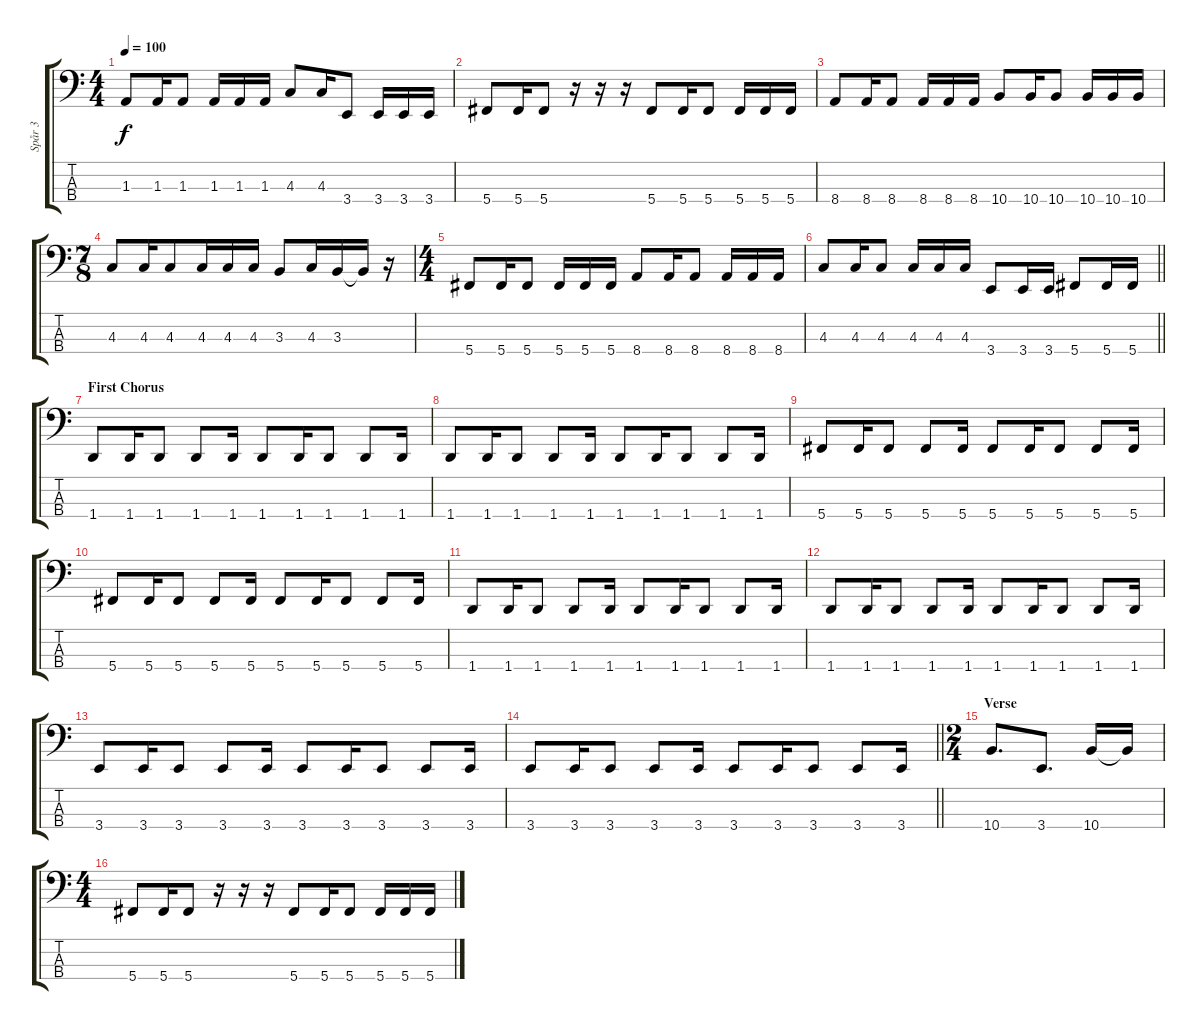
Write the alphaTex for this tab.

\track ("Spår 3" "Spår 3") {instrument electricbasspick}
\staff {score tabs}
\tuning (Gb2 Db2 Ab1 Db1) {hide}
\ts (4 4)
\tempo 100
\clef f4
\ks c
1.3.8{dy f} 1.3.16 1.3.8 1.3.16 1.3.16 1.3.16 4.3.8 4.3.16 3.4.8 3.4.16 3.4.16 3.4.16 |
5.4.8 5.4.16 5.4.8 r.16 r.16 r.16 5.4.8 5.4.16 5.4.8 5.4.16 5.4.16 5.4.16 |
8.4.8 8.4.16 8.4.8 8.4.16 8.4.16 8.4.16 10.4.8 10.4.16 10.4.8 10.4.16 10.4.16 10.4.16 |
\ts (7 8)
4.3.8 4.3.16 4.3.8 4.3.16 4.3.16 4.3.16 3.3.8 4.3.16 3.3.16 3.3{t}.16 r.16 |
\ts (4 4)
5.4.8 5.4.16 5.4.8 5.4.16 5.4.16 5.4.16 8.4.8 8.4.16 8.4.8 8.4.16 8.4.16 8.4.16 |
\barLineRight lightlight
4.3.8 4.3.16 4.3.8 4.3.16 4.3.16 4.3.16 3.4.8 3.4.16 3.4.16 5.4.8 5.4.16 5.4.16 |
\section ("" "First Chorus")
1.4.8 1.4.16 1.4.8 1.4.8 1.4.16 1.4.8 1.4.16 1.4.8 1.4.8 1.4.16 |
1.4.8 1.4.16 1.4.8 1.4.8 1.4.16 1.4.8 1.4.16 1.4.8 1.4.8 1.4.16 |
5.4.8 5.4.16 5.4.8 5.4.8 5.4.16 5.4.8 5.4.16 5.4.8 5.4.8 5.4.16 |
5.4.8 5.4.16 5.4.8 5.4.8 5.4.16 5.4.8 5.4.16 5.4.8 5.4.8 5.4.16 |
1.4.8 1.4.16 1.4.8 1.4.8 1.4.16 1.4.8 1.4.16 1.4.8 1.4.8 1.4.16 |
1.4.8 1.4.16 1.4.8 1.4.8 1.4.16 1.4.8 1.4.16 1.4.8 1.4.8 1.4.16 |
3.4.8 3.4.16 3.4.8 3.4.8 3.4.16 3.4.8 3.4.16 3.4.8 3.4.8 3.4.16 |
\barLineRight lightlight
3.4.8 3.4.16 3.4.8 3.4.8 3.4.16 3.4.8 3.4.16 3.4.8 3.4.8 3.4.16 |
\ts (2 4)
\section ("" "Verse")
10.4.8{d} 3.4.8{d} 10.4.16 10.4{t}.16 |
\ts (4 4)
5.4.8 5.4.16 5.4.8 r.16 r.16 r.16 5.4.8 5.4.16 5.4.8 5.4.16 5.4.16 5.4.16
